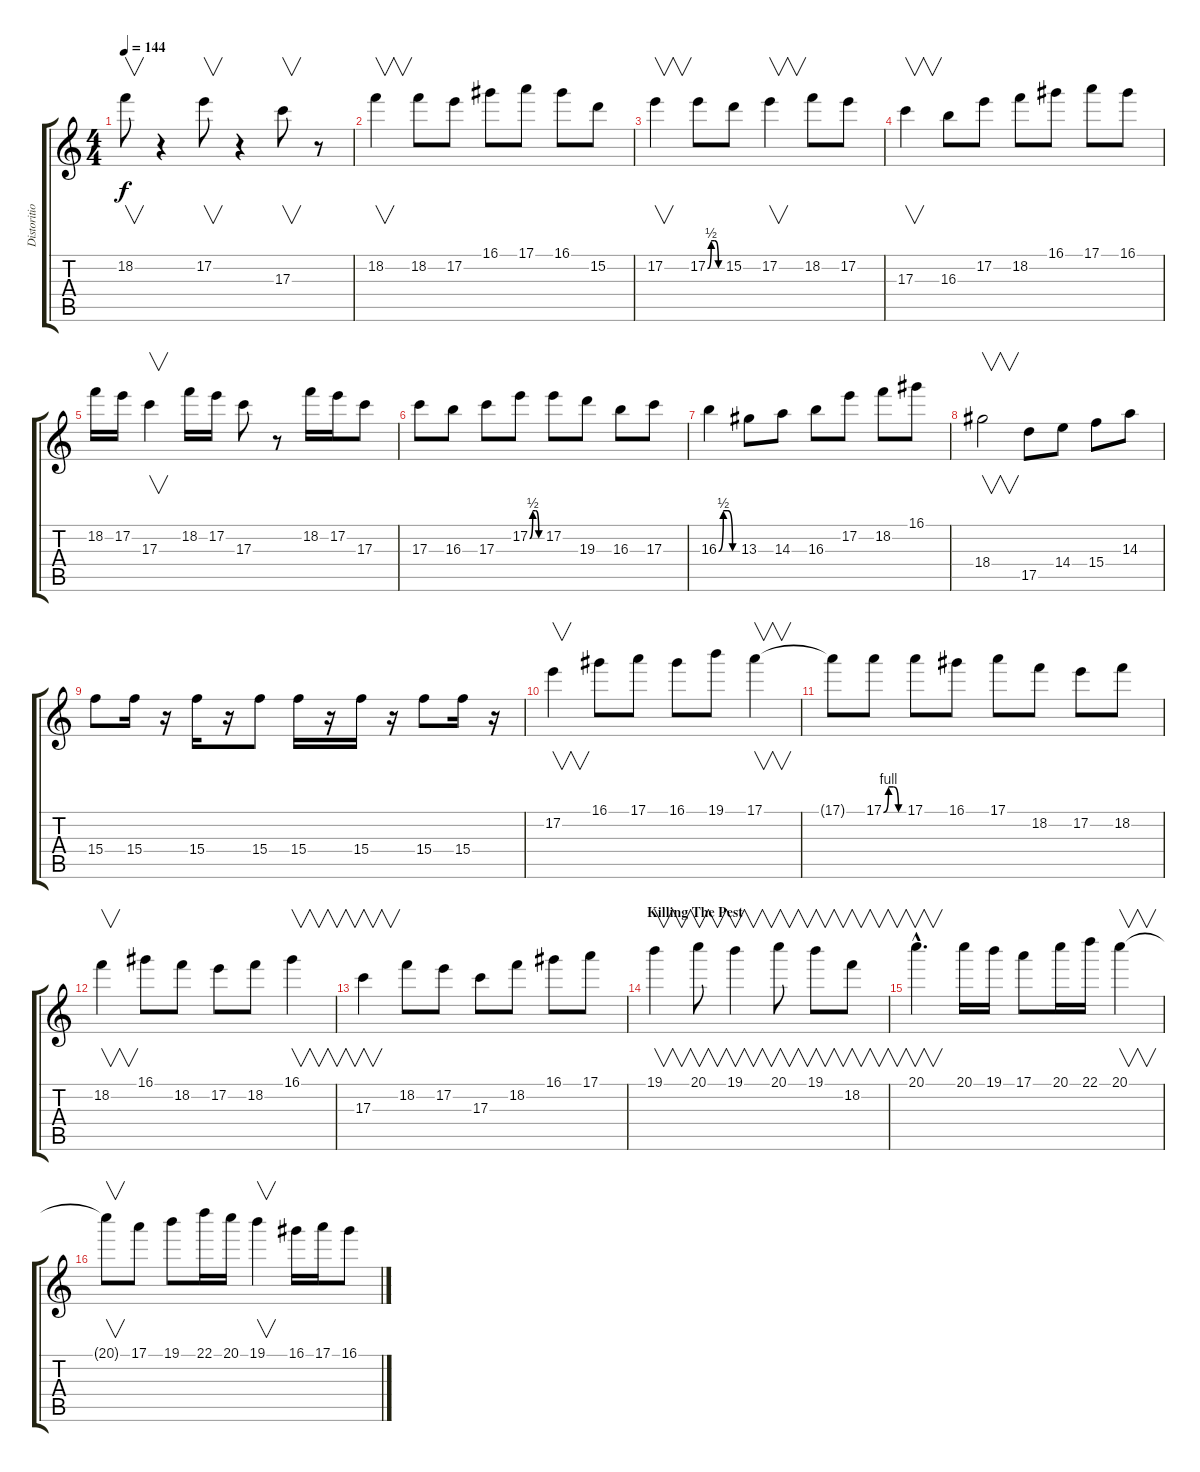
\track ("Distorition Guitar" "Distoritio") {instrument distortionguitar}
\staff {score tabs}
\tuning (E4 B3 G3 D3 A2 E2) {hide}
\ts (4 4)
\tempo 144
\clef g2
\ks c
18.2.8{v dy f} r.4 17.2.8{v} r.4 17.3.8{v} r.8 |
18.2.4{v} 18.2.8 17.2.8 16.1.8 17.1.8 16.1.8 15.2.8 |
17.2.4{v} 17.2{be (custom 0 0 15 2 30 2 45 0 60 0)}.8 15.2.8 17.2.4{v} 18.2.8 17.2.8 |
17.3.4{v} 16.3.8 17.2.8 18.2.8 16.1.8 17.1.8 16.1.8 |
18.2.16 17.2.16 17.3.4{v} 18.2.16 17.2.16 17.3.8 r.8 18.2.16 17.2.16 17.3.8 |
17.3.8 16.3.8 17.3.8 17.2{be (custom 0 0 15 2 30 2 45 0 60 0)}.8 17.2.8 19.3.8 16.3.8 17.3.8 |
16.3{be (custom 0 0 15 2 30 2 45 0 60 0)}.4 13.3.8 14.3.8 16.3.8 17.2.8 18.2.8 16.1.8 |
18.4.2{v} 17.5.8 14.4.8 15.4.8 14.3.8 |
15.4.8 15.4.16 r.16 15.4.16 r.16 15.4.8 15.4.16 r.16 15.4.16 r.16 15.4.8 15.4.16 r.16 |
17.2.4{v} 16.1.8 17.1.8 16.1.8 19.1.8 17.1.4{v} |
17.1{t}.8 17.1{be (custom 0 0 15 4 30 4 45 0 60 0)}.8 17.1.8 16.1.8 17.1.8 18.2.8 17.2.8 18.2.8 |
18.2.4{v} 16.1.8 18.2.8 17.2.8 18.2.8 16.1.4{v} |
17.3.4{v} 18.2.8 17.2.8 17.3.8 18.2.8 16.1.8 17.1.8 |
\section ("" "Killing The Pest")
19.1.4{v} 20.1.8{v} 19.1.4{v} 20.1.8{v} 19.1.8{v} 18.2.8{v} |
20.1{hac}.4{v d} 20.1.16 19.1.16 17.1.8 20.1.16 22.1.16 20.1.4{v} |
20.1{t}.8{v} 17.1.8 19.1.8 22.1.16 20.1.16 19.1.4{v} 16.1.16 17.1.16 16.1.8
